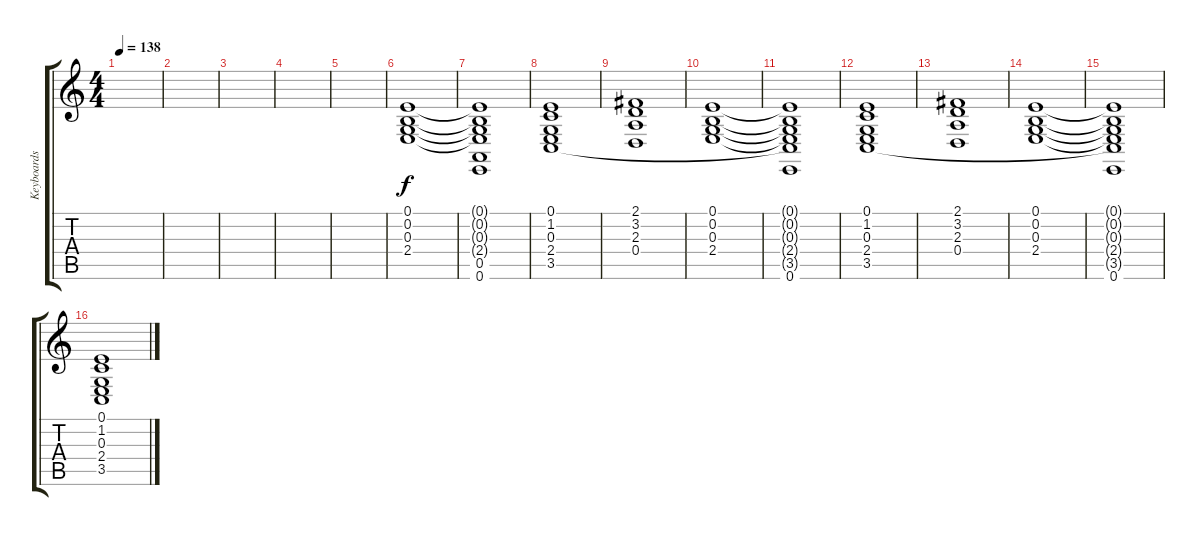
\track ("Keyboards" "Keyboards") {instrument stringensemble1}
\staff {score tabs}
\tuning (E4 B3 G3 D3 A2 E2) {hide}
\ts (4 4)
\tempo 138
\clef g2
\ks c
|
|
|
|
|
(0.1 0.2 0.3 2.4).1{volume 6} |
(0.1{t} 0.2{t} 0.3{t} 2.4{t} 0.5 0.6).1 |
(0.1 1.2 0.3 2.4 3.5).1 |
(2.1 3.2 2.3 0.4).1 |
(0.1 0.2 0.3 2.4).1 |
(0.1{t} 0.2{t} 0.3{t} 2.4{t} 3.5{t} 0.6).1 |
(0.1 1.2 0.3 2.4 3.5).1 |
(2.1 3.2 2.3 0.4).1 |
(0.1 0.2 0.3 2.4).1 |
(0.1{t} 0.2{t} 0.3{t} 2.4{t} 3.5{t} 0.6).1 |
(0.1 1.2 0.3 2.4 3.5).1
